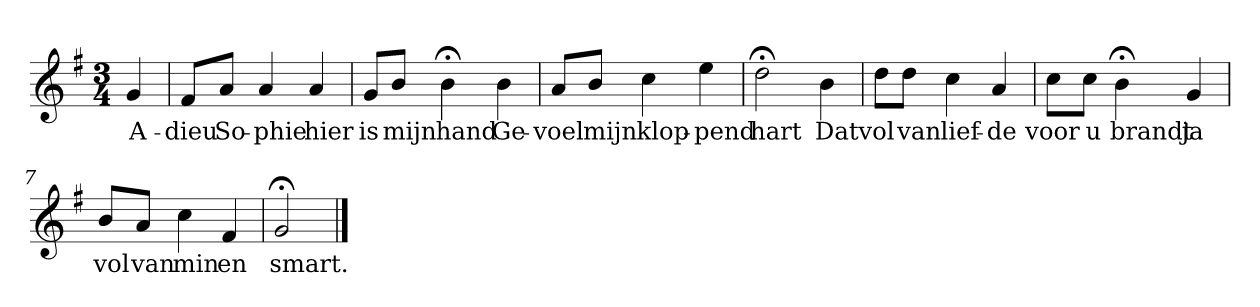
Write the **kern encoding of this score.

**kern	**text
*part1	*part1
*staff1	*staff1
*k[f#]	*
*G:	*
*M3/4	*
*MM120	*
=	=
4g	A-
=1	=1
8f#L	-dieu
8aJ	So-
4a	-phie
4a	hier
=2	=2
8gL	is
8bJ	mijn
4b;<	hand
4b	Ge-
=3	=3
8aL	-voel
8bJ	mijn
4cc	klop-
4ee	-pend
=4	=4
2dd;<	hart
4b	Dat
=5	=5
8ddL	vol
8ddJ	van
4cc	lief-
4a	-de
=6	=6
8ccL	voor
8ccJ	u
4b;<	brandt
4g	ja
=7	=7
8bL	vol
8aJ	van
4cc	min
4f#	en
=8	=8
2g;<	smart.
==	==
*-	*-
